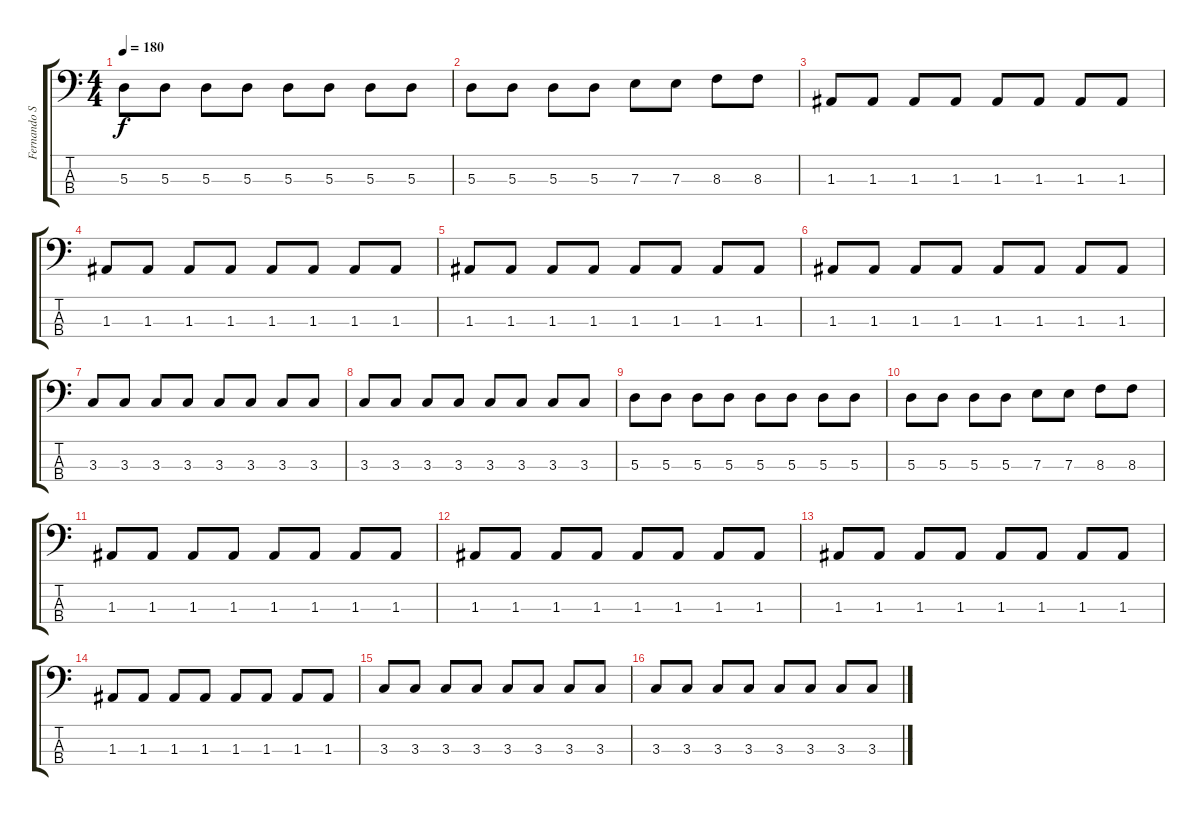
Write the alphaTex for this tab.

\track ("Fernando Sanches" "Fernando S") {instrument electricbasspick}
\staff {score tabs}
\tuning (G2 D2 A1 E1) {hide}
\ts (4 4)
\tempo 180
\clef f4
\ks c
5.3.8{dy f} 5.3.8 5.3.8 5.3.8 5.3.8 5.3.8 5.3.8 5.3.8 |
5.3.8 5.3.8 5.3.8 5.3.8 7.3.8 7.3.8 8.3.8 8.3.8 |
1.3.8 1.3.8 1.3.8 1.3.8 1.3.8 1.3.8 1.3.8 1.3.8 |
1.3.8 1.3.8 1.3.8 1.3.8 1.3.8 1.3.8 1.3.8 1.3.8 |
1.3.8 1.3.8 1.3.8 1.3.8 1.3.8 1.3.8 1.3.8 1.3.8 |
1.3.8 1.3.8 1.3.8 1.3.8 1.3.8 1.3.8 1.3.8 1.3.8 |
3.3.8 3.3.8 3.3.8 3.3.8 3.3.8 3.3.8 3.3.8 3.3.8 |
3.3.8 3.3.8 3.3.8 3.3.8 3.3.8 3.3.8 3.3.8 3.3.8 |
5.3.8 5.3.8 5.3.8 5.3.8 5.3.8 5.3.8 5.3.8 5.3.8 |
5.3.8 5.3.8 5.3.8 5.3.8 7.3.8 7.3.8 8.3.8 8.3.8 |
1.3.8 1.3.8 1.3.8 1.3.8 1.3.8 1.3.8 1.3.8 1.3.8 |
1.3.8 1.3.8 1.3.8 1.3.8 1.3.8 1.3.8 1.3.8 1.3.8 |
1.3.8 1.3.8 1.3.8 1.3.8 1.3.8 1.3.8 1.3.8 1.3.8 |
1.3.8 1.3.8 1.3.8 1.3.8 1.3.8 1.3.8 1.3.8 1.3.8 |
3.3.8 3.3.8 3.3.8 3.3.8 3.3.8 3.3.8 3.3.8 3.3.8 |
3.3.8 3.3.8 3.3.8 3.3.8 3.3.8 3.3.8 3.3.8 3.3.8
